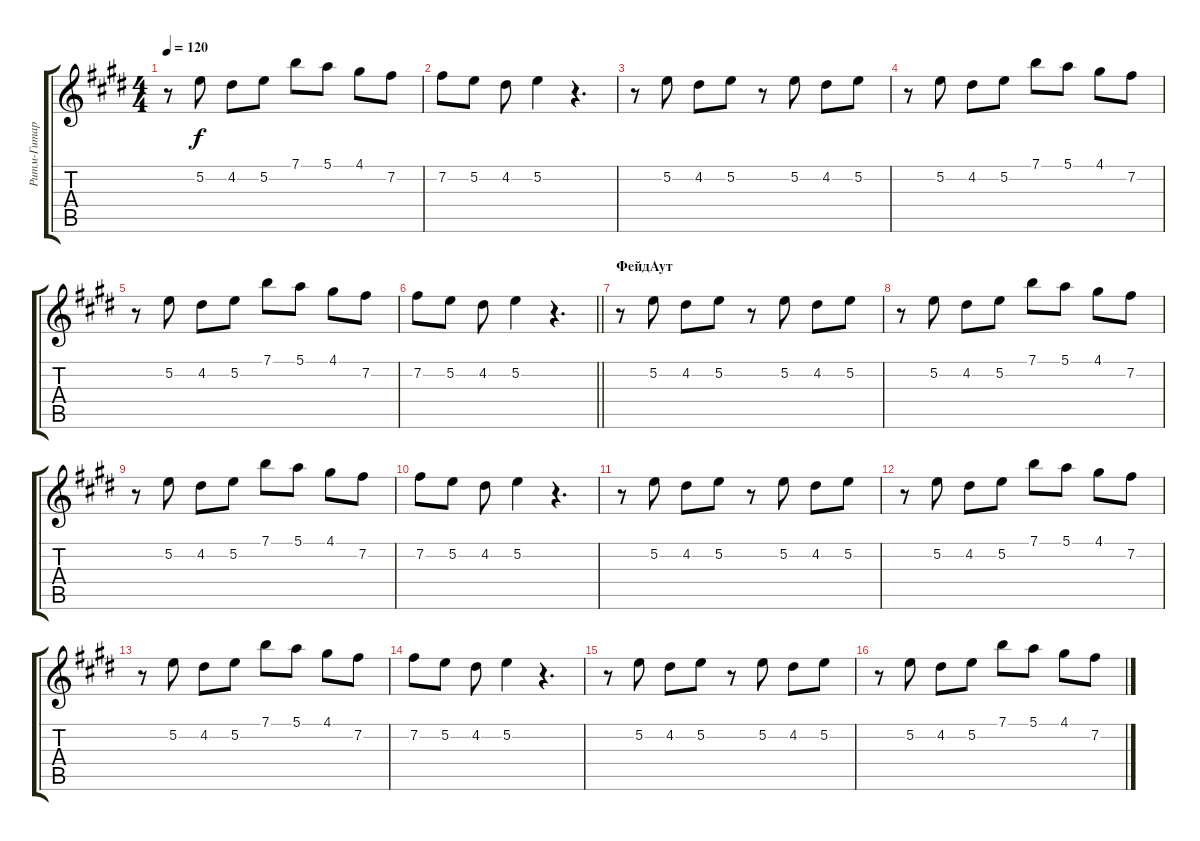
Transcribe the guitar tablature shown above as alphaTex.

\track ("Ритм-Гитара (Перебор)" "Ритм-Гитар") {instrument acousticguitarsteel}
\staff {score tabs}
\tuning (E4 B3 G3 D3 A2 E2) {hide}
\ts (4 4)
\tempo 120
\clef g2
\ks e
r.8{dy f} 5.2.8 4.2.8 5.2.8 7.1.8 5.1.8 4.1.8 7.2.8 |
7.2.8 5.2.8 4.2.8 5.2.4 r.4{d} |
r.8 5.2.8 4.2.8 5.2.8 r.8 5.2.8 4.2.8 5.2.8 |
r.8 5.2.8 4.2.8 5.2.8 7.1.8 5.1.8 4.1.8 7.2.8 |
r.8 5.2.8 4.2.8 5.2.8 7.1.8 5.1.8 4.1.8 7.2.8 |
\barLineRight lightlight
7.2.8 5.2.8 4.2.8 5.2.4 r.4{d} |
\section ("" "ФейдАут")
r.8 5.2.8 4.2.8 5.2.8 r.8 5.2.8 4.2.8 5.2.8 |
r.8 5.2.8 4.2.8 5.2.8 7.1.8 5.1.8 4.1.8 7.2.8 |
r.8 5.2.8 4.2.8 5.2.8 7.1.8 5.1.8 4.1.8 7.2.8 |
7.2.8 5.2.8 4.2.8 5.2.4 r.4{d} |
r.8 5.2.8 4.2.8 5.2.8 r.8 5.2.8 4.2.8 5.2.8 |
r.8 5.2.8 4.2.8 5.2.8 7.1.8 5.1.8 4.1.8 7.2.8 |
r.8 5.2.8 4.2.8 5.2.8 7.1.8 5.1.8 4.1.8 7.2.8 |
7.2.8 5.2.8 4.2.8 5.2.4 r.4{d} |
r.8 5.2.8 4.2.8 5.2.8 r.8 5.2.8 4.2.8 5.2.8 |
r.8 5.2.8 4.2.8 5.2.8 7.1.8 5.1.8 4.1.8 7.2.8
